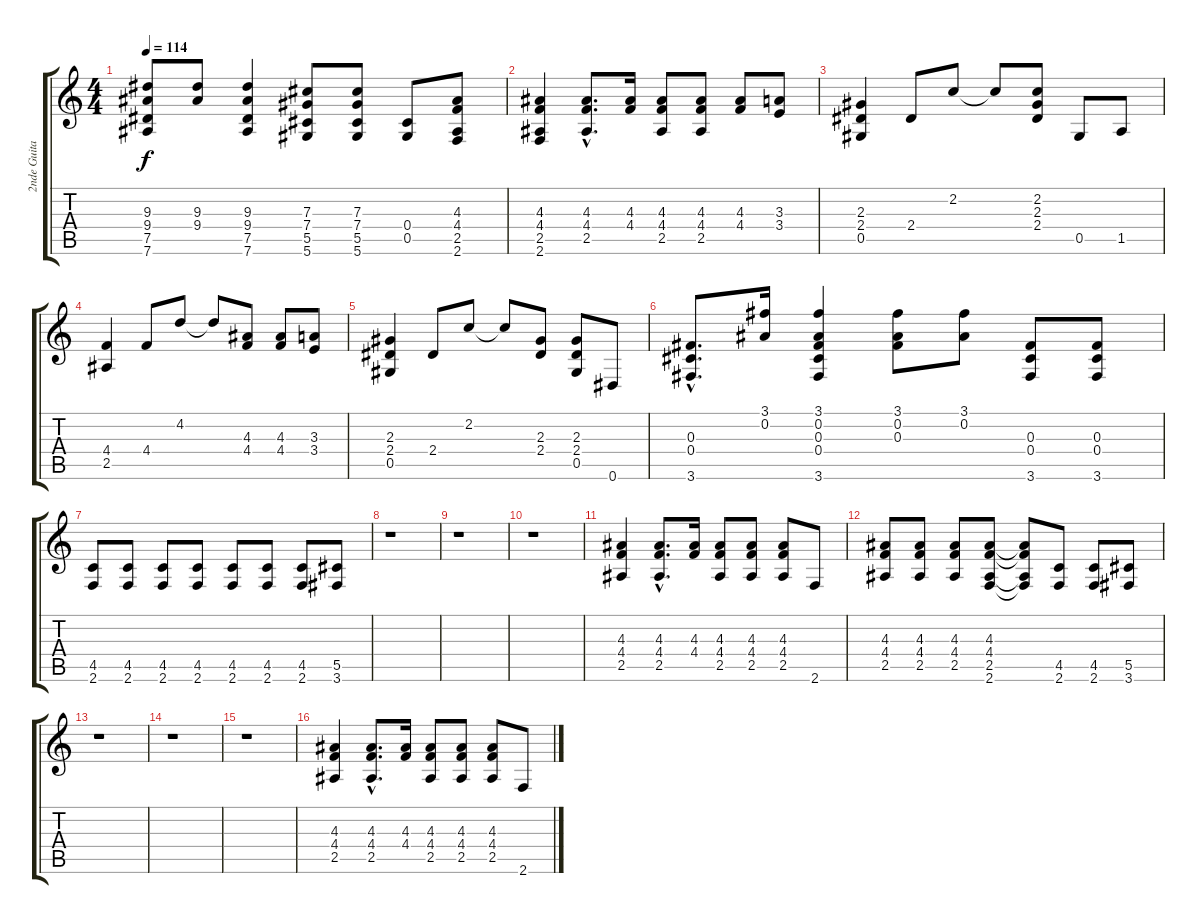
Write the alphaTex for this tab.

\track ("2nde Guitar (Distortion)" "2nde Guita") {instrument distortionguitar}
\staff {score tabs}
\tuning (Eb4 Bb3 Gb3 Db3 Ab2 Eb2) {hide}
\ts (4 4)
\tempo 114
\clef g2
\ks c
(9.3{t} 9.4{t} 7.5{t} 7.6{t}).8{dy f} (9.3 9.4).8 (9.3 9.4 7.5 7.6).4 (7.3 7.4 5.5 5.6).8 (7.3 7.4 5.5 5.6).8 (0.4 0.5).8 (4.3 4.4 2.5 2.6).8 |
(4.3 4.4 2.5 2.6).4 (4.3{hac} 4.4{hac} 2.5{hac}).8{d} (4.3 4.4).16 (4.3 4.4 2.5).8 (4.3 4.4 2.5).8 (4.3 4.4).8 (3.3 3.4).8 |
(2.3 2.4 0.5).4 2.4.8 2.2.8 2.2{t}.8 (2.2 2.3 2.4).8 0.5.8 1.5.8 |
(4.4 2.5).4 4.4.8 4.2.8 4.2{t}.8 (4.3 4.4).8 (4.3 4.4).8 (3.3 3.4).8 |
(2.3 2.4 0.5).4 2.4.8 2.2.8 2.2{t}.8 (2.3 2.4).8 (2.3 2.4 0.5).8 0.6.8 |
(0.3{hac} 0.4{hac} 3.6{hac}).8{d} (3.1 0.2).16 (3.1 0.2 0.3 0.4 3.6).4 (3.1 0.2 0.3).8 (3.1 0.2).8 (0.3 0.4 3.6).8 (0.3 0.4 3.6).8 |
(4.5 2.6).8 (4.5 2.6).8 (4.5 2.6).8 (4.5 2.6).8 (4.5 2.6).8 (4.5 2.6).8 (4.5 2.6).8 (5.5 3.6).8 |
r.1 |
r.1 |
r.1 |
(4.3 4.4 2.5).4 (4.3{hac} 4.4{hac} 2.5{hac}).8{d} (4.3 4.4).16 (4.3 4.4 2.5).8 (4.3 4.4 2.5).8 (4.3 4.4 2.5).8 2.6.8 |
(4.3 4.4 2.5).8 (4.3 4.4 2.5).8 (4.3 4.4 2.5).8 (4.3 4.4 2.5 2.6).8 (4.3{t} 4.4{t} 2.5{t} 2.6{t}).8 (4.5 2.6).8 (4.5 2.6).8 (5.5 3.6).8 |
r.1 |
r.1 |
r.1 |
(4.3 4.4 2.5).4 (4.3{hac} 4.4{hac} 2.5{hac}).8{d} (4.3 4.4).16 (4.3 4.4 2.5).8 (4.3 4.4 2.5).8 (4.3 4.4 2.5).8 2.6.8
